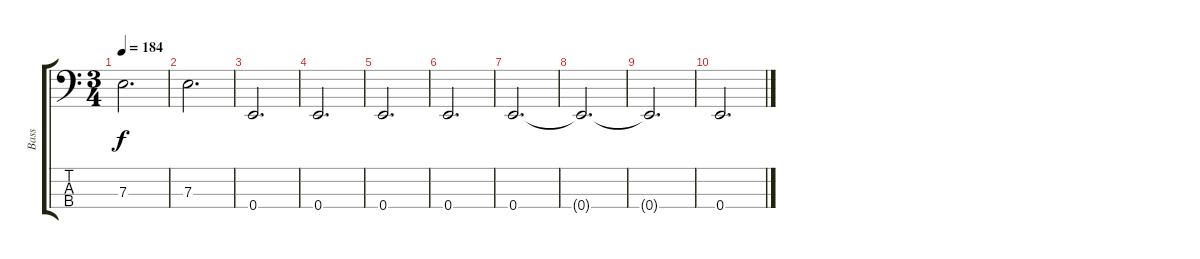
\track ("Bass" "Bass") {instrument electricbassfinger}
\staff {score tabs}
\tuning (G2 D2 A1 E1) {hide}
\ts (3 4)
\tempo 184
\clef f4
\ks c
7.3.2{d dy f} |
7.3.2{d} |
0.4.2{d} |
0.4.2{d} |
0.4.2{d} |
0.4.2{d} |
0.4.2{d} |
0.4{t}.2{d} |
0.4{t}.2{d} |
0.4.2{d}
